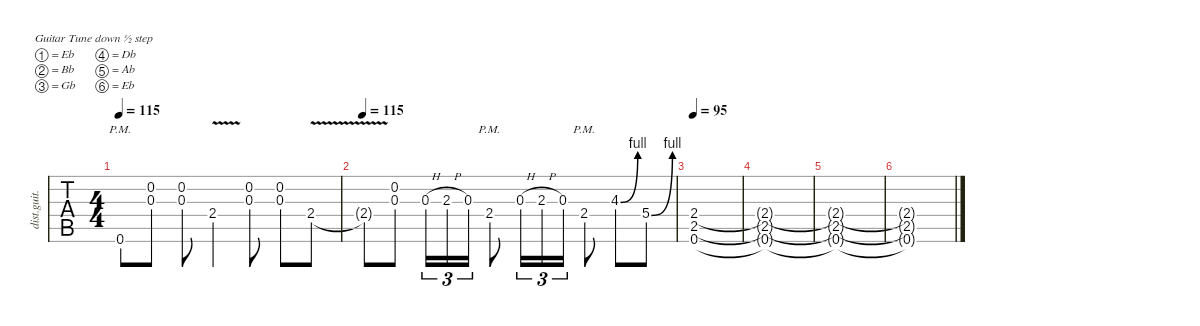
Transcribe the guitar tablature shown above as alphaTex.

\defaultSystemsLayout 4
\hideDynamics
\bracketExtendMode nobrackets
\otherSystemsTrackNameOrientation horizontal
\track ("Rhythm Guitar 3 (Kirk)" "dist.guit.") {multiBarRest instrument distortionguitar}
\staff {tabs}
\tuning (Eb4 Bb3 Gb3 Db3 Ab2 Eb2)
\ts (4 4)
\tempo 115
\clef g2
\ks c
0.6{pm acc #}.8{dy mf} (0.3{acc #} 0.2{acc #}).8 (0.3{acc #} 0.2{acc #}).8 2.4{v acc #}.4 (0.3{acc #} 0.2{acc #}).8 (0.3{acc #} 0.2{acc #}).8 2.4{v acc #}.8 |
\tempo 115
2.4{v t acc #}.8 (0.3{acc #} 0.2{acc #}).8 0.3{h acc #}.16{tu (3 2)} 2.3{h acc #}.16{tu (3 2)} 0.3{acc #}.16{tu (3 2)} 2.4{pm acc #}.8 0.3{h acc #}.16{tu (3 2)} 2.3{h acc #}.16{tu (3 2)} 0.3{acc #}.16{tu (3 2)} 2.4{pm acc #}.8 4.3{be (bend 0 0 15 4) acc #}.8 5.4{be (bend 16.8 0 42.6 4) acc #}.8 |
\tempo (95 0.00625)
(0.6{acc #} 2.5{acc #} 2.4{acc #}).1 |
(2.4{t acc #} 2.5{t acc #} 0.6{t acc #}).1 |
(0.6{t acc #} 2.5{t acc #} 2.4{t acc #}).1 |
(2.4{t acc #} 2.5{t acc #} 0.6{t acc #}).1
